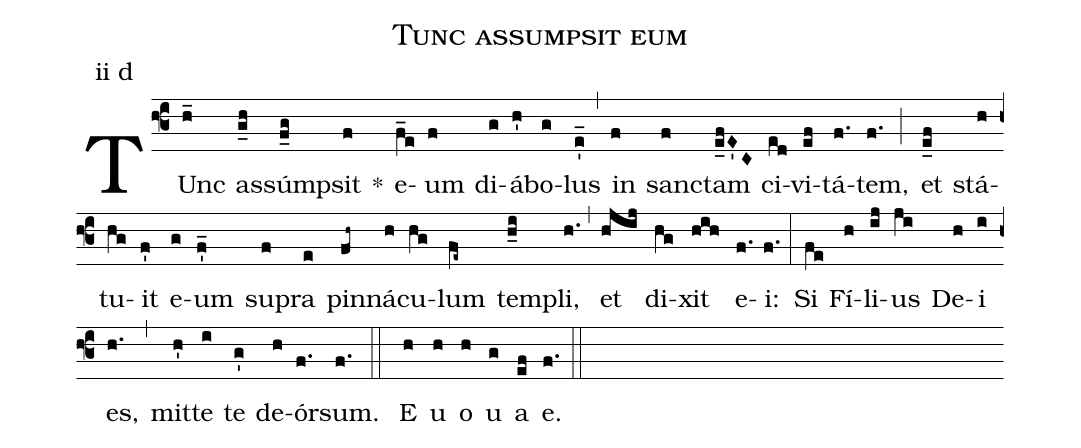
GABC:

name:Tunc assumpsit eum;
mode:ii d;
%%
(f3) TUnc(h_) as(g_h)súmp(f_g)sit(f) *() e(f_e)um(f) di(g)á(h')bo(g)lus(e'_) (,) in(f) sanc(f)tam(e_fE'C) ci(ed)vi(ef)tá(f.)tem,(f.) (;) et(e_f) stá(h)tu(hg)it(f') e(g)um(f'_) su(f)pra(e) pin(fh~)ná(h)cu(hg)lum(fe~) tem(h_i)pli,(h.) (,) et(hjij) di(hg)xit(hih) e(f.)i:(f.) (:) Si(fe) Fí(h)li(ij)us(ji) De(h)i(i) es,(h.) (,) mit(h')te(i) te(g') de(h)ór(f.)sum.(f.) (::) <eu> E(h) u(h) o(h) u(g) a(ef) e.(f.) </eu> (::)
